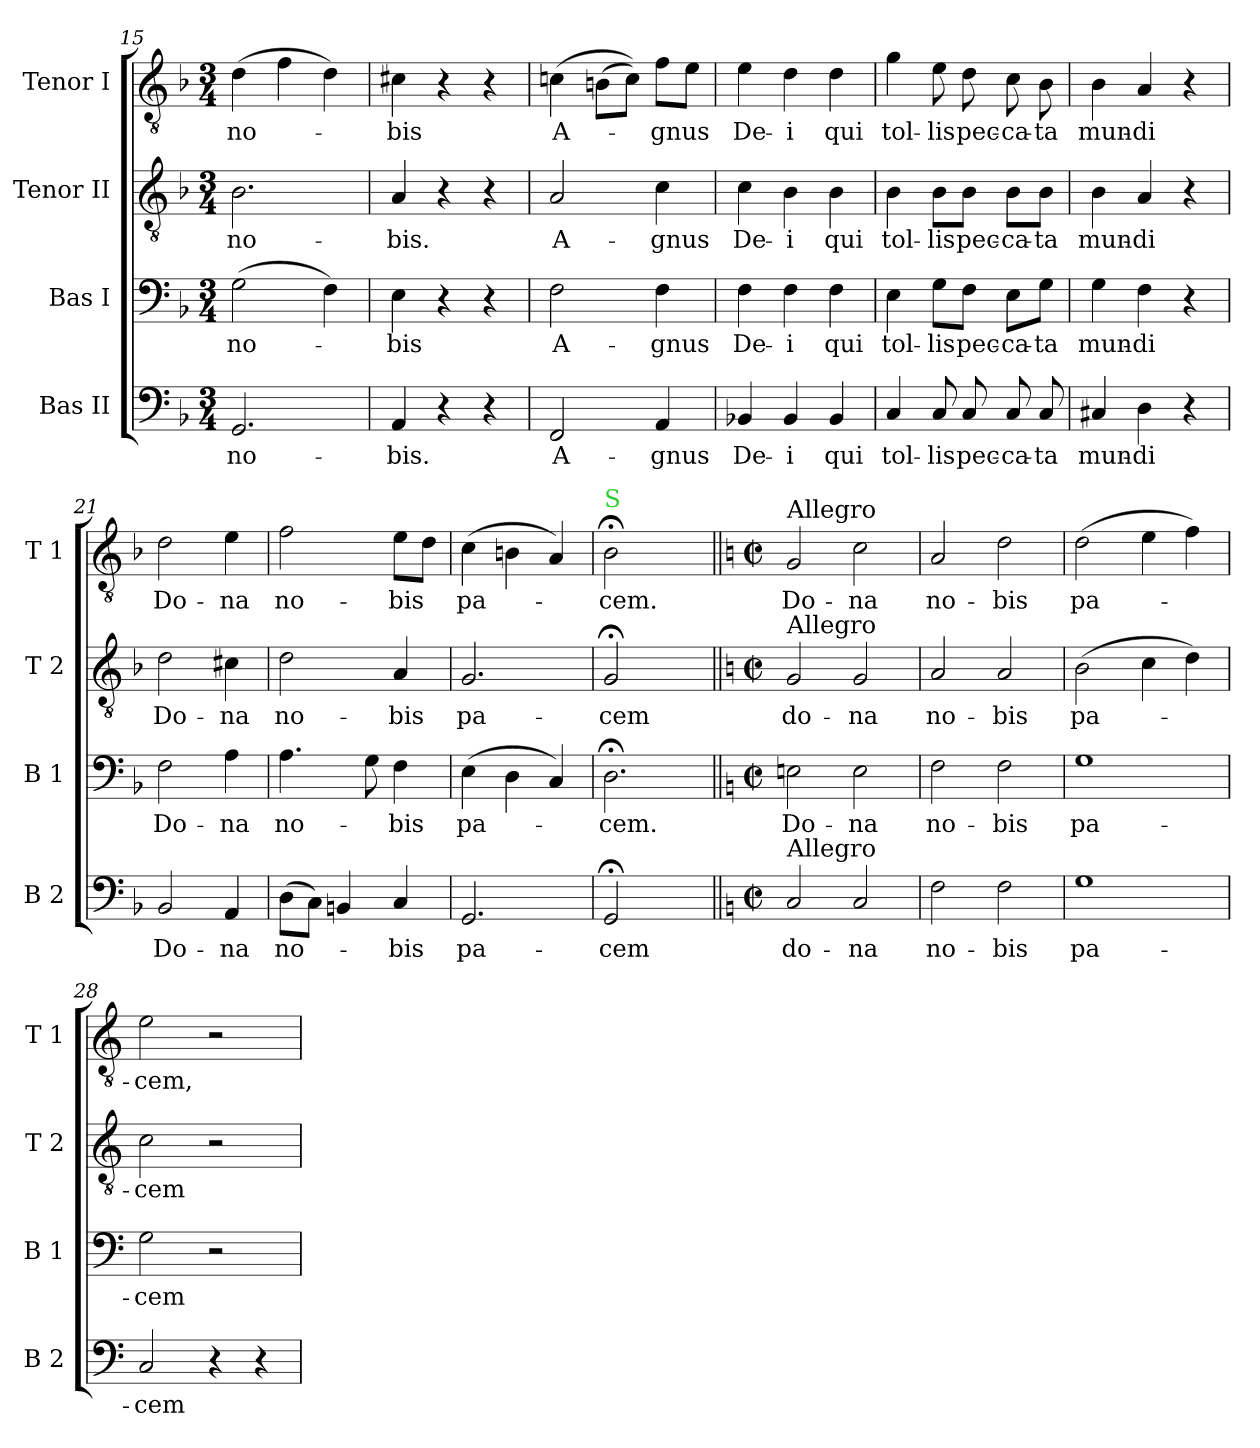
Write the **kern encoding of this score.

**kern	**text	**kern	**text	**kern	**text	**kern	**text
*part4	*part4	*part3	*part3	*part2	*part2	*part1	*part1
*staff4	*staff4	*staff3	*staff3	*staff2	*staff2	*staff1	*staff1
*I"Bas II	*	*I"Bas I	*	*I"Tenor II	*	*I"Tenor I	*
*I'B 2	*	*I'B 1	*	*I'T 2	*	*I'T 1	*
*clefF4	*	*clefF4	*	*clefGv2	*	*clefGv2	*
*k[b-]	*	*k[b-]	*	*k[b-]	*	*k[b-]	*
*M3/4	*	*M3/4	*	*M3/4	*	*M3/4	*
=15	=15	=15	=15	=15	=15	=15	=15
2.GG/	no-	(2G\	no-	2.B-\	no-	(4d\	no-
.	.	.	.	.	.	4f\	.
.	.	4F\)	.	.	.	4d\)	.
=16	=16	=16	=16	=16	=16	=16	=16
4AA/	-bis.	4E\	-bis	4A/	-bis.	4c#X\	-bis
4r	.	4r	.	4r	.	4r	.
4r	.	4r	.	4r	.	4r	.
=17	=17	=17	=17	=17	=17	=17	=17
2FF/	A-	2F\	A-	2A/	A-	(4cn\	A-
.	.	.	.	.	.	(8Bn\L	.
.	.	.	.	.	.	8c\J))	.
4AA/	-gnus	4F\	-gnus	4c\	-gnus	8f\L	-gnus
.	.	.	.	.	.	8e\J	.
=18	=18	=18	=18	=18	=18	=18	=18
4BB-X/	De-	4F\	De-	4c\	De-	4e\	De-
4BB-/	-i	4F\	-i	4B-\	-i	4d\	-i
4BB-/	qui	4F\	qui	4B-\	qui	4d\	qui
=19	=19	=19	=19	=19	=19	=19	=19
4C/	tol-	4E\	tol-	4B-\	tol-	4g\	tol-
8C/	-lis	8G\L	-lis	8B-\L	-lis	8e\	-lis
8C/	pec-	8F\J	pec-	8B-\J	pec-	8d\	pec-
8C/	-ca-	8E\L	-ca-	8B-\L	-ca-	8c\	-ca-
8C/	-ta	8G\J	-ta	8B-\J	-ta	8B-\	-ta
=20	=20	=20	=20	=20	=20	=20	=20
4C#X/	mun-	4G\	mun-	4B-\	mun-	4B-\	mun-
4D\	-di	4F\	-di	4A/	-di	4A/	-di
4r	.	4r	.	4r	.	4r	.
=21	=21	=21	=21	=21	=21	=21	=21
2BB-/	Do-	2F\	Do-	2d\	Do-	2d\	Do-
4AA/	-na	4A\	-na	4c#X\	-na	4e\	-na
=22	=22	=22	=22	=22	=22	=22	=22
(8D\L	no-	4.A\	no-	2d\	no-	2f\	no-
8C\J)	.	.	.	.	.	.	.
4BBn/	.	.	.	.	.	.	.
.	.	8G\	.	.	.	.	.
4C/	-bis	4F\	-bis	4A/	-bis	8e\L	-bis
.	.	.	.	.	.	8d\J	.
=23	=23	=23	=23	=23	=23	=23	=23
2.GG/	pa-	(4E\	pa-	2.G/	pa-	(4c\	pa-
.	.	4D\	.	.	.	4Bn\	.
.	.	4C/)	.	.	.	4A/)	.
=24	=24	=24	=24	=24	=24	=24	=24
!	!	!	!	!	!	!LO:TX:a:color=limegreen:t=S	!
2GG;</	-cem	2.D;<\	-cem.	2G;</	cem	2B-;<\	-cem.
4ryy	.	.	.	4ryy	.	4ryy	.
=25||	=25||	=25||	=25||	=25||	=25||	=25||	=25||
*k[]	*	*k[]	*	*k[]	*	*k[]	*
*M2/2	*	*M2/2	*	*M2/2	*	*M2/2	*
*met(c|)	*	*met(c|)	*	*met(c|)	*	*met(c|)	*
!	!	!	!	!	!	!LO:TX:a:t=Allegro	!
!	!	!	!	!LO:TX:a:t=Allegro	!	!	!
!LO:TX:a:t=Allegro	!	!	!	!	!	!	!
2C/	do-	2En\	Do-	2G/	do-	2G/	Do-
2C/	-na	2E\	-na	2G/	-na	2c\	-na
=26	=26	=26	=26	=26	=26	=26	=26
2F\	no-	2F\	no-	2A/	no-	2A/	no-
2F\	-bis	2F\	-bis	2A/	-bis	2d\	-bis
=27	=27	=27	=27	=27	=27	=27	=27
1G	pa-	1G	pa-	(2B\	pa-	(2d\	pa-
.	.	.	.	4c\	.	4e\	.
.	.	.	.	4d\)	.	4f\)	.
=28	=28	=28	=28	=28	=28	=28	=28
2C/	-cem	2G\	-cem	2c\	-cem	2e\	-cem,
4r	.	2r	.	2r	.	2r	.
4r	.	.	.	.	.	.	.
=	=	=	=	=	=	=	=
*-	*-	*-	*-	*-	*-	*-	*-
